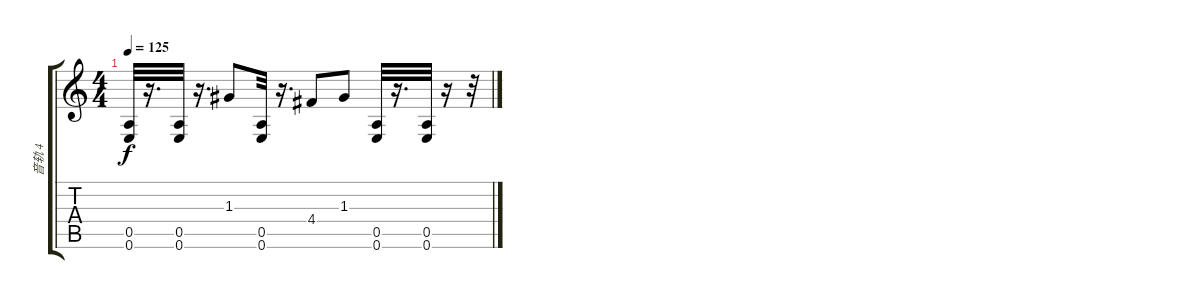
\track ("音轨 4" "音轨 4") {instrument distortionguitar}
\staff {score tabs}
\tuning (E4 B3 G3 D3 A2 E2) {hide}
\ts (4 4)
\tempo 125
\clef g2
\ks c
(0.5 0.6).32{dy f} r.16{d} (0.5 0.6).32 r.16{d} 1.3.8 (0.5 0.6).32 r.16{d} 4.4.8 1.3.8 (0.5 0.6).32 r.16{d} (0.5 0.6).32 r.16 r.32
